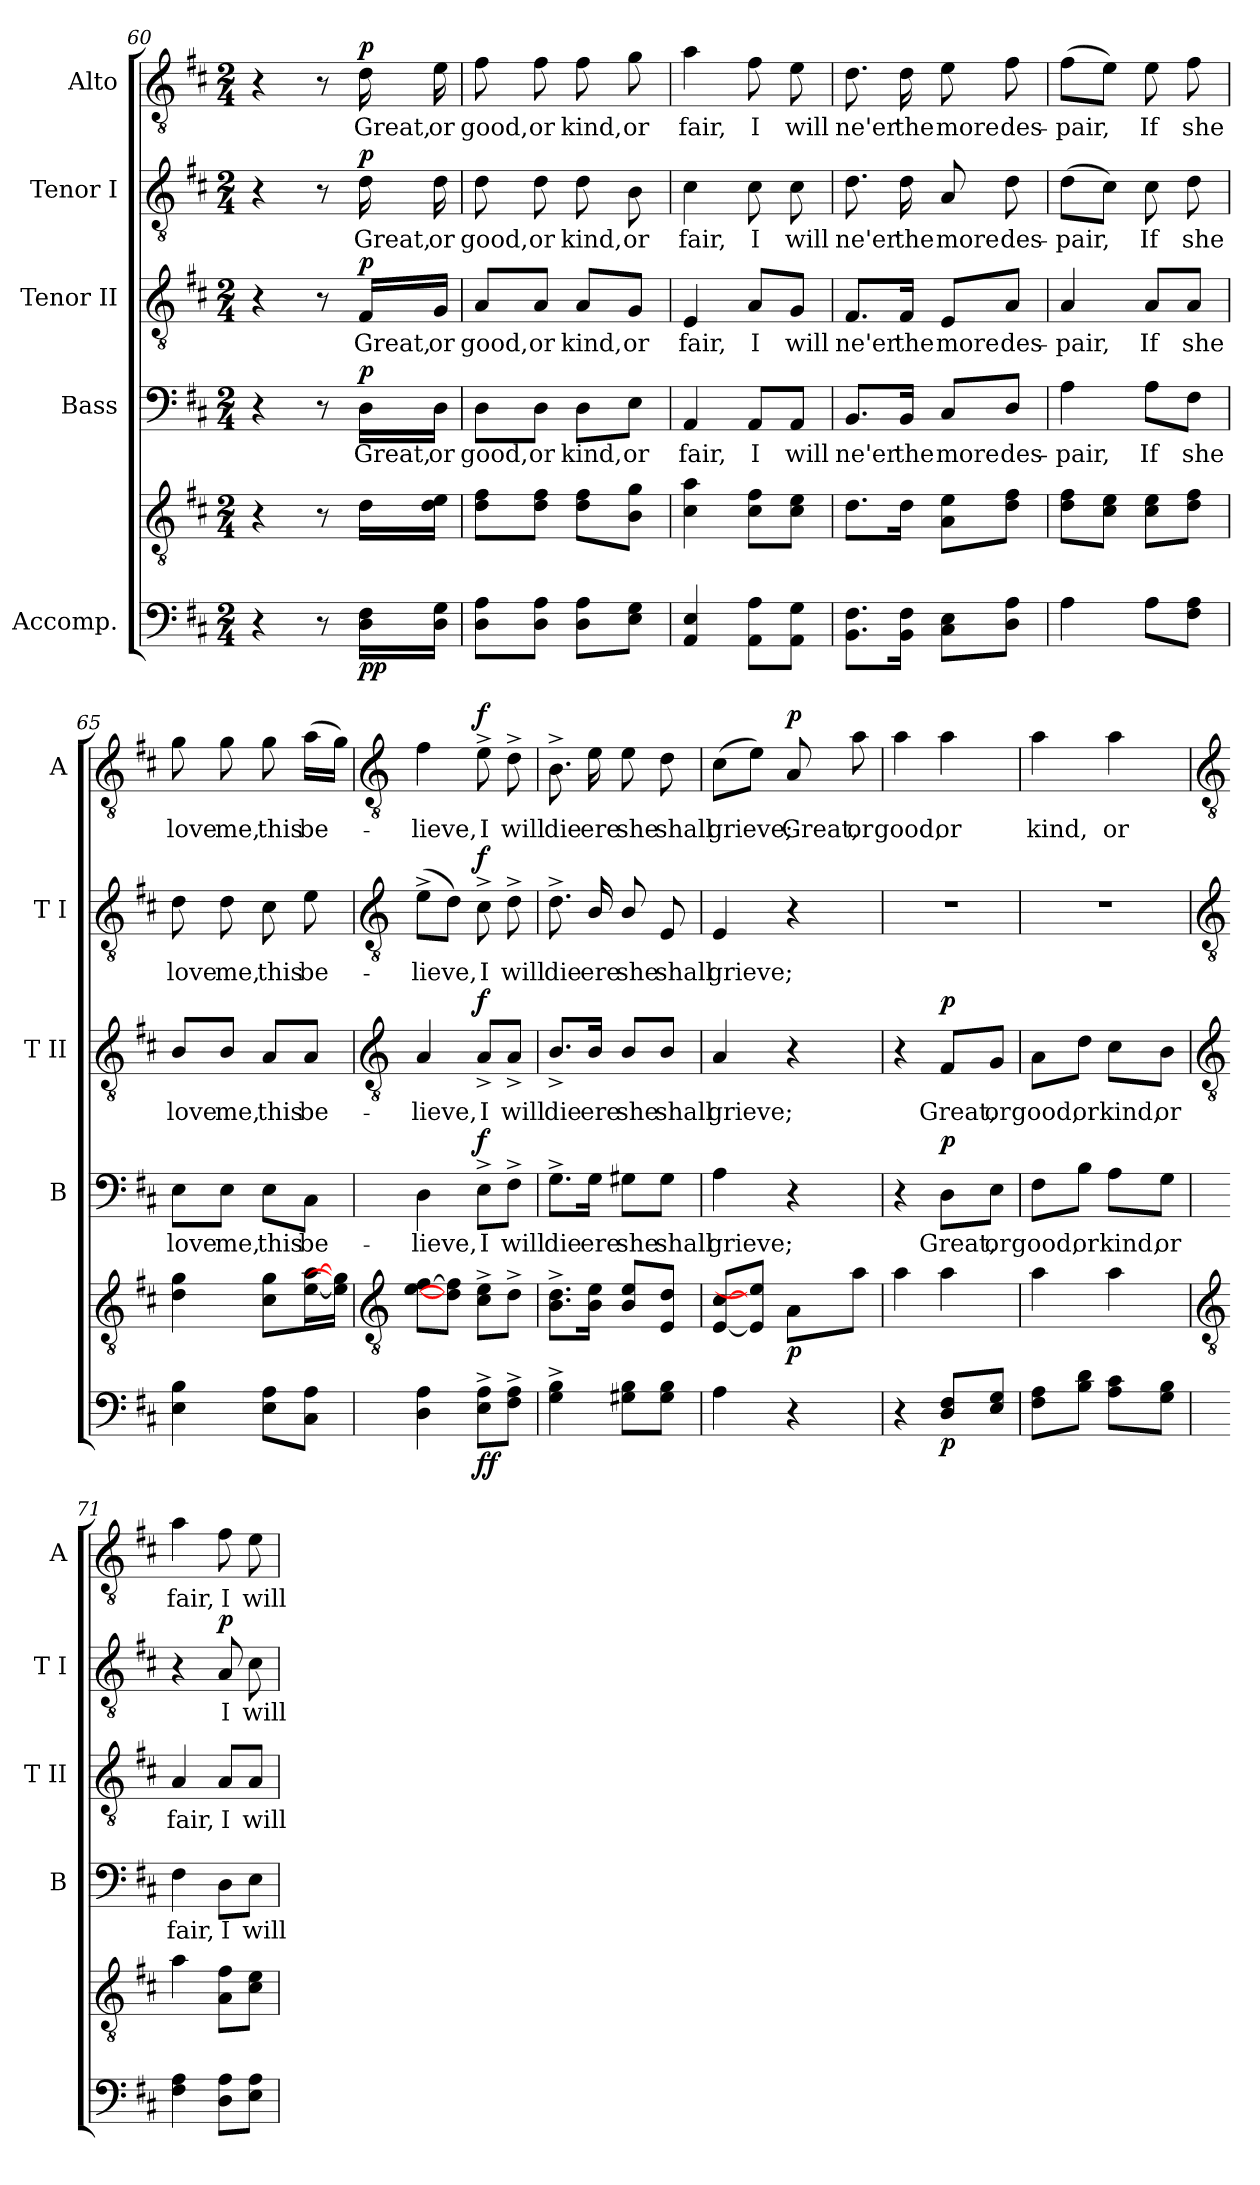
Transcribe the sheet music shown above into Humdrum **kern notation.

**kern	**kern	**dynam	**kern	**text	**dynam	**kern	**text	**dynam	**kern	**text	**dynam	**kern	**text	**dynam
*part5	*part5	*part5	*part4	*part4	*part4	*part3	*part3	*part3	*part2	*part2	*part2	*part1	*part1	*part1
*staff6	*staff5	*staff5/6	*staff4	*staff4	*staff4	*staff3	*staff3	*staff3	*staff2	*staff2	*staff2	*staff1	*staff1	*staff1
*I"Accomp.	*	*	*I"Bass	*	*	*I"Tenor II	*	*	*I"Tenor I	*	*	*I"Alto	*	*
*	*	*	*I'B	*	*	*I'T II	*	*	*I'T I	*	*	*I'A	*	*
!!LO:LB:g=z
*clefF4	*clefGv2	*	*clefF4	*	*	*clefGv2	*	*	*clefGv2	*	*	*clefGv2	*	*
*k[f#c#]	*k[f#c#]	*	*k[f#c#]	*	*	*k[f#c#]	*	*	*k[f#c#]	*	*	*k[f#c#]	*	*
*D:	*D:	*	*D:	*	*	*D:	*	*	*D:	*	*	*D:	*	*
*M2/4	*M2/4	*	*M2/4	*	*	*M2/4	*	*	*M2/4	*	*	*M2/4	*	*
=60	=60	=60	=60	=60	=60	=60	=60	=60	=60	=60	=60	=60	=60	=60
4r	4r	.	4r	.	.	4r	.	.	4r	.	.	4r	.	.
8r	8r	.	8r	.	.	8r	.	.	8r	.	.	8r	.	.
!	!	!LO:DY:b=2	!	!LO:LY:b	!	!	!LO:LY:b	!	!	!LO:LY:b	!	!	!LO:LY:b	!
!	!	!LO:DY:n=1:b	!	!	!LO:DY:b	!	!	!LO:DY:b	!	!	!LO:DY:b	!	!	!LO:DY:b
16D 16F#LL	16dLL	p p	16D\LL	Great,	p	16F#/LL	Great,	p	16d	Great,	p	16d	Great,	p
!	!	!	!	!LO:LY:b	!	!	!LO:LY:b	!	!	!LO:LY:b	!	!	!LO:LY:b	!
16D 16GJJ	16d 16eJJ	.	16D\JJ	or	.	16G/JJ	or	.	16d	or	.	16e	or	.
=61	=61	=61	=61	=61	=61	=61	=61	=61	=61	=61	=61	=61	=61	=61
!	!	!	!	!LO:LY:b	!	!	!LO:LY:b	!	!	!LO:LY:b	!	!	!LO:LY:b	!
8D 8AL	8d 8f#L	.	8D\L	good,	.	8A/L	good,	.	8d	good,	.	8f#	good,	.
!	!	!	!	!LO:LY:b	!	!	!LO:LY:b	!	!	!LO:LY:b	!	!	!LO:LY:b	!
8D 8AJ	8d 8f#J	.	8D\J	or	.	8A/J	or	.	8d	or	.	8f#	or	.
!	!	!	!	!LO:LY:b	!	!	!LO:LY:b	!	!	!LO:LY:b	!	!	!LO:LY:b	!
8D 8AL	8d 8f#L	.	8D\L	kind,	.	8A/L	kind,	.	8d	kind,	.	8f#	kind,	.
!	!	!	!	!LO:LY:b	!	!	!LO:LY:b	!	!	!LO:LY:b	!	!	!LO:LY:b	!
8E 8GJ	8B 8gJ	.	8E\J	or	.	8G/J	or	.	8B	or	.	8g	or	.
=62	=62	=62	=62	=62	=62	=62	=62	=62	=62	=62	=62	=62	=62	=62
!	!	!	!	!LO:LY:b	!	!	!LO:LY:b	!	!	!LO:LY:b	!	!	!LO:LY:b	!
4AA 4E	4c# 4a	.	4AA	fair,	.	4E	fair,	.	4c#	fair,	.	4a	fair,	.
!	!	!	!	!LO:LY:b	!	!	!LO:LY:b	!	!	!LO:LY:b	!	!	!LO:LY:b	!
8AA 8AL	8c# 8f#L	.	8AA/L	I	.	8A/L	I	.	8c#	I	.	8f#	I	.
!	!	!	!	!LO:LY:b	!	!	!LO:LY:b	!	!	!LO:LY:b	!	!	!LO:LY:b	!
8AA 8GJ	8c# 8eJ	.	8AA/J	will	.	8G/J	will	.	8c#	will	.	8e	will	.
=63	=63	=63	=63	=63	=63	=63	=63	=63	=63	=63	=63	=63	=63	=63
!	!	!	!	!LO:LY:b	!	!	!LO:LY:b	!	!	!LO:LY:b	!	!	!LO:LY:b	!
8.BB 8.F#L	8.dL	.	8.BB/L	ne'er	.	8.F#/L	ne'er	.	8.d	ne'er	.	8.d	ne'er	.
!	!	!	!	!LO:LY:b	!	!	!LO:LY:b	!	!	!LO:LY:b	!	!	!LO:LY:b	!
16BB 16F#J	16dJ	.	16BB/Jk	the	.	16F#/Jk	the	.	16d	the	.	16d	the	.
!	!	!	!	!LO:LY:b	!	!	!LO:LY:b	!	!	!LO:LY:b	!	!	!LO:LY:b	!
8C# 8EL	8A 8eL	.	8C#/L	more	.	8E/L	more	.	8A	more	.	8e	more	.
!	!	!	!	!LO:LY:b	!	!	!LO:LY:b	!	!	!LO:LY:b	!	!	!LO:LY:b	!
8D 8AJ	8d 8f#J	.	8D/J	des-	.	8A/J	des-	.	8d	des-	.	8f#	des-	.
=64	=64	=64	=64	=64	=64	=64	=64	=64	=64	=64	=64	=64	=64	=64
!	!	!	!	!LO:LY:b	!	!	!LO:LY:b	!	!	!LO:LY:b	!	!	!LO:LY:b	!
4A	8d 8f#L	.	4A	-pair,	.	4A	-pair,	.	(>8dL	-pair,	.	(>8f#L	-pair,	.
.	8c# 8eJ	.	.	.	.	.	.	.	8c#J)	.	.	8eJ)	.	.
!	!	!	!	!LO:LY:b	!	!	!LO:LY:b	!	!	!LO:LY:b	!	!	!LO:LY:b	!
8AL	8c# 8eL	.	8A\L	If	.	8A/L	If	.	8c#	If	.	8e	If	.
!	!	!	!	!LO:LY:b	!	!	!LO:LY:b	!	!	!LO:LY:b	!	!	!LO:LY:b	!
8F# 8AJ	8d 8f#J	.	8F#\J	she	.	8A/J	she	.	8d	she	.	8f#	she	.
=65	=65	=65	=65	=65	=65	=65	=65	=65	=65	=65	=65	=65	=65	=65
!	!	!	!	!LO:LY:b	!	!	!LO:LY:b	!	!	!LO:LY:b	!	!	!LO:LY:b	!
4E 4B	4d 4g	.	8E\L	love	.	8B/L	love	.	8d	love	.	8g	love	.
!	!	!	!	!LO:LY:b	!	!	!LO:LY:b	!	!	!LO:LY:b	!	!	!LO:LY:b	!
.	.	.	8E\J	me,	.	8B/J	me,	.	8d	me,	.	8g	me,	.
!	!	!	!	!LO:LY:b	!	!	!LO:LY:b	!	!	!LO:LY:b	!	!	!LO:LY:b	!
8E 8AL	8c# 8gL	.	8E\L	this	.	8A/L	this	.	8c#	this	.	8g	this	.
!	!	!	!	!LO:LY:b	!	!	!LO:LY:b	!	!	!LO:LY:b	!	!	!LO:LY:b	!
8C# 8AJ	[16e [16aL	.	8C#\J	be-	.	8A/J	be-	.	8e	be-	.	(>16aLL	be-	.
.	16e] 16g]JJ	.	.	.	.	.	.	.	.	.	.	16gJJ)	.	.
!!LO:LB:g=z
=66	=66	=66	=66	=66	=66	=66	=66	=66	=66	=66	=66	=66	=66	=66
*	*clefGv2	*	*	*	*	*clefGv2	*	*	*clefGv2	*	*	*clefGv2	*	*
!	!	!	!	!LO:LY:b	!	!	!LO:LY:b	!	!	!LO:LY:b	!	!	!LO:LY:b	!
4D 4A	[8e [8f#L	.	4D	-lieve,	.	4A	-lieve,	.	(>8e^L	-lieve,	.	4f#	lieve,	.
.	8d] 8f#]J	.	.	.	.	.	.	.	8dJ)	.	.	.	.	.
!	!	!LO:DY:b=2	!	!LO:LY:b	!	!	!LO:LY:b	!	!	!LO:LY:b	!	!	!LO:LY:b	!
!	!	!LO:DY:n=1:b	!	!	!LO:DY:b	!	!	!LO:DY:b	!	!	!LO:DY:b	!	!	!LO:DY:b
8E^ 8A^L	8c#^ 8e^L	f f	8E^\L	I	f	8A^/L	I	f	8c#^	I	f	8e^	I	f
!	!	!	!	!LO:LY:b	!	!	!LO:LY:b	!	!	!LO:LY:b	!	!	!LO:LY:b	!
8F#^ 8A^J	8d^J	.	8F#^\J	will	.	8A^/J	will	.	8d^	will	.	8d^	will	.
=67	=67	=67	=67	=67	=67	=67	=67	=67	=67	=67	=67	=67	=67	=67
!	!	!	!	!LO:LY:b	!	!	!LO:LY:b	!	!	!LO:LY:b	!	!	!LO:LY:b	!
4G^ 4B^	8.B^ 8.d^L	.	8.G^\L	die	.	8.B^/L	die	.	8.d^	die	.	8.B^	die	.
!	!	!	!	!LO:LY:b	!	!	!LO:LY:b	!	!	!LO:LY:b	!	!	!LO:LY:b	!
.	16B 16eJ	.	16G\Jk	ere	.	16B/Jk	ere	.	16B/	ere	.	16e	ere	.
!	!	!	!	!LO:LY:b	!	!	!LO:LY:b	!	!	!LO:LY:b	!	!	!LO:LY:b	!
8G#X 8BL	8B 8eL	.	8G#X\L	she	.	8B/L	she	.	8B/	she	.	8e	she	.
!	!	!	!	!LO:LY:b	!	!	!LO:LY:b	!	!	!LO:LY:b	!	!	!LO:LY:b	!
8G# 8BJ	8E 8dJ	.	8G#\J	shall	.	8B/J	shall	.	8E	shall	.	8d	shall	.
=68	=68	=68	=68	=68	=68	=68	=68	=68	=68	=68	=68	=68	=68	=68
!	!	!	!	!LO:LY:b	!	!	!LO:LY:b	!	!	!LO:LY:b	!	!	!LO:LY:b	!
4A	[8E [8c#L	.	4A	grieve;	.	4A	grieve;	.	4E	grieve;	.	(>8c#L	grieve;	.
.	8E] 8e]J	.	.	.	.	.	.	.	.	.	.	8eJ)	.	.
!	!	!LO:DY:b	!	!	!	!	!	!	!	!	!	!	!LO:LY:b	!LO:DY:b
4r	8AL	p	4r	.	.	4r	.	.	4r	.	.	8A	Great,	p
!	!	!	!	!	!	!	!	!	!	!	!	!	!LO:LY:b	!
.	8aJ	.	.	.	.	.	.	.	.	.	.	8a	or	.
=69	=69	=69	=69	=69	=69	=69	=69	=69	=69	=69	=69	=69	=69	=69
!	!	!	!	!	!	!	!	!	!LO:N:vis=1	!	!	!	!LO:LY:b	!
4r	4a	.	4r	.	.	4r	.	.	2r	.	.	4a	good,	.
!	!	!LO:DY:b=2	!	!LO:LY:b	!LO:DY:b	!	!LO:LY:b	!LO:DY:b	!	!	!	!	!LO:LY:b	!
8D\ 8F#\L	4a	p	8D\L	Great,	p	8F#/L	Great,	p	.	.	.	4a	or	.
!	!	!	!	!LO:LY:b	!	!	!LO:LY:b	!	!	!	!	!	!	!
8E/ 8G/J	.	.	8E\J	or	.	8G/J	or	.	.	.	.	.	.	.
=70	=70	=70	=70	=70	=70	=70	=70	=70	=70	=70	=70	=70	=70	=70
!	!	!	!	!LO:LY:b	!	!	!LO:LY:b	!	!LO:N:vis=1	!	!	!	!LO:LY:b	!
8F# 8AL	4a	.	8F#\L	good,	.	8A\L	good,	.	2r	.	.	4a	kind,	.
!	!	!	!	!LO:LY:b	!	!	!LO:LY:b	!	!	!	!	!	!	!
8B 8dJ	.	.	8B\J	or	.	8d\J	or	.	.	.	.	.	.	.
!	!	!	!	!LO:LY:b	!	!	!LO:LY:b	!	!	!	!	!	!LO:LY:b	!
8A 8c#L	4a	.	8A\L	kind,	.	8c#\L	kind,	.	.	.	.	4a	or	.
!	!	!	!	!LO:LY:b	!	!	!LO:LY:b	!	!	!	!	!	!	!
8G 8BJ	.	.	8G\J	or	.	8B\J	or	.	.	.	.	.	.	.
!!LO:LB:g=z
=71	=71	=71	=71	=71	=71	=71	=71	=71	=71	=71	=71	=71	=71	=71
*	*clefGv2	*	*	*	*	*clefGv2	*	*	*clefGv2	*	*	*clefGv2	*	*
!	!	!	!	!LO:LY:b	!	!	!LO:LY:b	!	!	!	!	!	!LO:LY:b	!
4F# 4A	4a	.	4F#	fair,	.	4A	fair,	.	4r	.	.	4a	fair,	.
!	!	!	!	!LO:LY:b	!	!	!LO:LY:b	!	!	!LO:LY:b	!LO:DY:b	!	!LO:LY:b	!
8D 8AL	8A 8f#L	.	8D\L	I	.	8A/L	I	.	8A	I	p	8f#	I	.
!	!	!	!	!LO:LY:b	!	!	!LO:LY:b	!	!	!LO:LY:b	!	!	!LO:LY:b	!
8E 8AJ	8c# 8eJ	.	8E\J	will	.	8A/J	will	.	8c#	will	.	8e	will	.
=	=	=	=	=	=	=	=	=	=	=	=	=	=	=
*-	*-	*-	*-	*-	*-	*-	*-	*-	*-	*-	*-	*-	*-	*-
